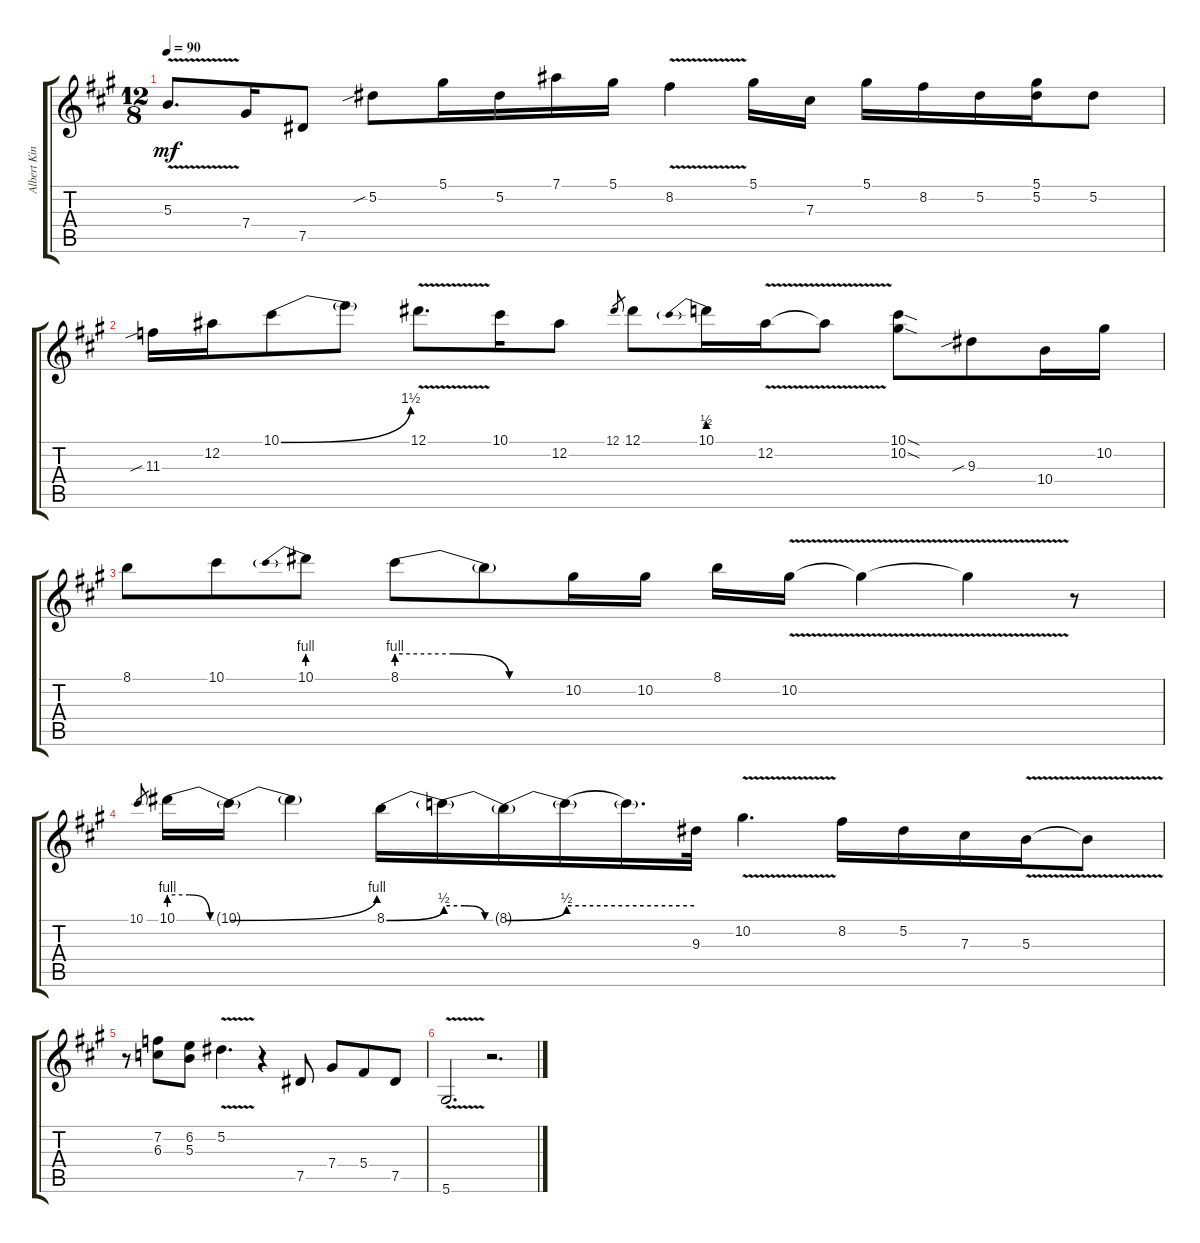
\track ("Albert King w/amp overdrive" "Albert Kin") {instrument overdrivenguitar}
\staff {score tabs}
\tuning (Eb4 Bb3 Gb3 Db3 Ab2 Eb2) {hide}
\ts (12 8)
\tempo 90
\clef g2
\ks a
5.3{v}.8{d dy mf} 7.4.16 7.5.8 5.2{sib}.8 5.1.16 5.2.16 7.1.16 5.1.16 8.2{v}.4 5.1.16 7.3.16 5.1.16 8.2.16 5.2.16 (5.1 5.2).16 5.2.8 |
11.3{sib}.16 12.2.16 10.1{be (bend 0 0 60 6)}.8 10.1{t}.8 12.1{v}.8{d} 10.1.16 12.2.8 12.1.8{gr} 12.1.8 10.1{be (prebend 0 2 60 2)}.16 12.2{v}.16 12.2{v t}.8 (10.1{sod} 10.2{sod}).8 9.3{sib}.8 10.4.16 10.2.16 |
8.1.8 10.1.8 10.1{be (prebend 0 4 60 4)}.8 8.1{be (custom 0 4 20 4 40 0 60 0)}.8 8.1{t}.8 10.2.16 10.2.16 8.1.16 10.2{v}.16 10.2{v t}.4 10.2{v t}.4 r.8 |
10.1.8{gr} 10.1{be (custom 0 4 20 4 40 0 60 0)}.16 10.1{be (bend 0 0 60 4) t}.16 10.1{t}.4 8.1{be (bend 0 0 60 2)}.16 8.1{be (custom 0 2 20 2 40 0 60 0) t}.16 8.1{be (bend 0 0 60 2) t}.16 8.1{be (hold 0 2 60 2) t}.16 8.1{t}.16{d} 9.3.32 10.2{v}.4{d} 8.2.16 5.2.16 7.3.16 5.3{v}.16 5.3{v t}.8 |
r.8 (7.2 6.3).8 (6.2 5.3).8 5.2{v}.4{d} r.4 7.5.8 7.4.8 5.4.8 7.5.8 |
5.6{v}.2{d} r.2{d}
